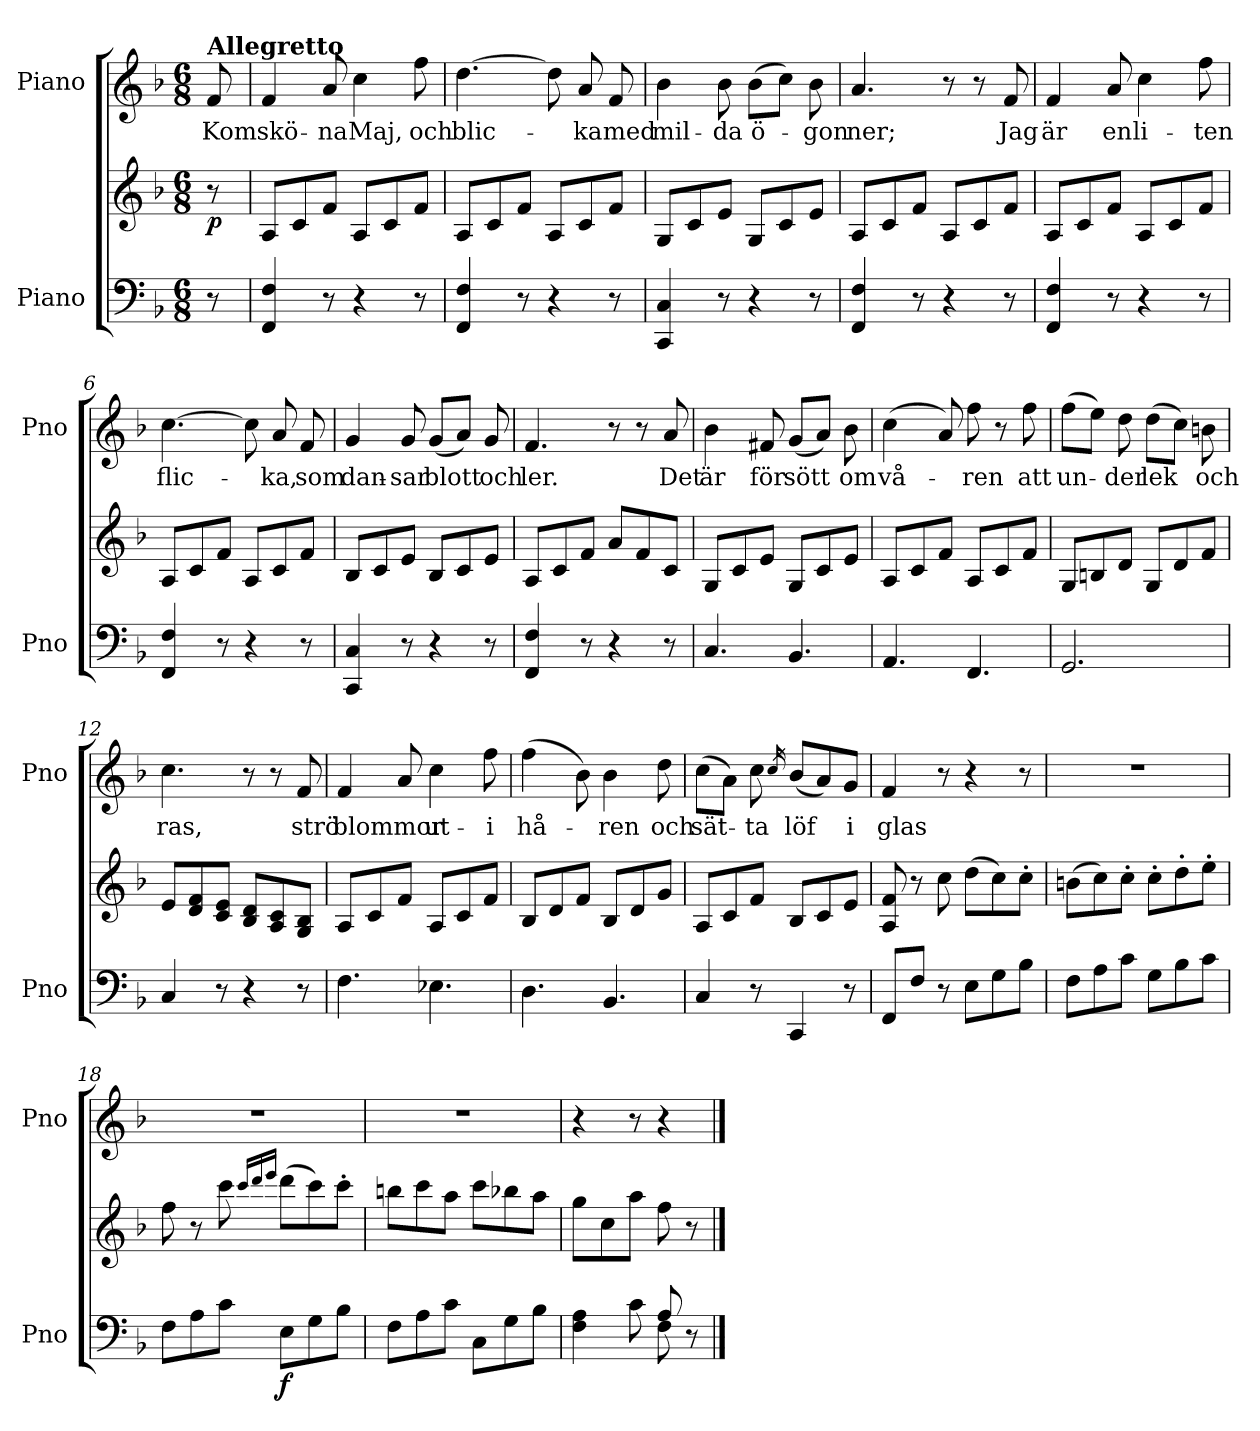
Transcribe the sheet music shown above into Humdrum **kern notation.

**kern	**kern	**dynam	**kern	**text
*part2	*part2	*part2	*part1	*part1
*staff3	*staff2	*staff2/3	*staff1	*staff1
*I"Piano	*	*	*I"Piano	*
*I'Pno	*	*	*I'Pno	*
*clefF4	*clefG2	*	*clefG2	*
*k[b-]	*k[b-]	*	*k[b-]	*
*M6/8	*M6/8	*	*M6/8	*
=	=	=	=	=
!	!	!	!LO:TX:a:B:t=Allegretto	!
!	!	!LO:DY:b	!	!LO:LY:b
8r	8r	p	8f/	Kom
=1	=1	=1	=1	=1
!	!	!	!	!LO:LY:b
4FF/ 4F/	8A/L	.	4f/	skö-
.	8c/	.	.	.
!	!	!	!	!LO:LY:b
8r	8f/J	.	8a/	-na
!	!	!	!	!LO:LY:b
4r	8A/L	.	4cc\	Maj,
.	8c/	.	.	.
!	!	!	!	!LO:LY:b
8r	8f/J	.	8ff\	och
=2	=2	=2	=2	=2
!	!	!	!	!LO:LY:b
4FF/ 4F/	8A/L	.	[4.dd\	blic-
.	8c/	.	.	.
8r	8f/J	.	.	.
4r	8A/L	.	8dd\]	.
!	!	!	!	!LO:LY:b
.	8c/	.	8a/	-ka
!	!	!	!	!LO:LY:b
8r	8f/J	.	8f/	med
=3	=3	=3	=3	=3
!	!	!	!	!LO:LY:b
4CC/ 4C/	8G/L	.	4b-\	mil-
.	8c/	.	.	.
!	!	!	!	!LO:LY:b
8r	8e/J	.	8b-\	-da
!	!	!	!	!LO:LY:b
4r	8G/L	.	(>8b-\L	ö-
.	8c/	.	8cc\J)	.
!	!	!	!	!LO:LY:b
8r	8e/J	.	8b-\	-gon
=4	=4	=4	=4	=4
!	!	!	!	!LO:LY:b
4FF/ 4F/	8A/L	.	4.a/	ner;
.	8c/	.	.	.
8r	8f/J	.	.	.
4r	8A/L	.	8r	.
.	8c/	.	8r	.
!	!	!	!	!LO:LY:b
8r	8f/J	.	8f/	Jag
!!LO:LB:g=z
=5	=5	=5	=5	=5
!	!	!	!	!LO:LY:b
4FF/ 4F/	8A/L	.	4f/	är
.	8c/	.	.	.
!	!	!	!	!LO:LY:b
8r	8f/J	.	8a/	en
!	!	!	!	!LO:LY:b
4r	8A/L	.	4cc\	li-
.	8c/	.	.	.
!	!	!	!	!LO:LY:b
8r	8f/J	.	8ff\	-ten
=6	=6	=6	=6	=6
!	!	!	!	!LO:LY:b
4FF/ 4F/	8A/L	.	[4.cc\	flic-
.	8c/	.	.	.
8r	8f/J	.	.	.
4r	8A/L	.	8cc\]	.
!	!	!	!	!LO:LY:b
.	8c/	.	8a/	-ka,
!	!	!	!	!LO:LY:b
8r	8f/J	.	8f/	som
=7	=7	=7	=7	=7
!	!	!	!	!LO:LY:b
4CC/ 4C/	8B-/L	.	4g/	dan-
.	8c/	.	.	.
!	!	!	!	!LO:LY:b
8r	8e/J	.	8g/	-sar
!	!	!	!	!LO:LY:b
4r	8B-/L	.	(<8g/L	blott
.	8c/	.	8a/J)	.
!	!	!	!	!LO:LY:b
8r	8e/J	.	8g/	och
=8	=8	=8	=8	=8
!	!	!	!	!LO:LY:b
4FF/ 4F/	8A/L	.	4.f/	ler.
.	8c/	.	.	.
8r	8f/J	.	.	.
4r	8a/L	.	8r	.
.	8f/	.	8r	.
!	!	!	!	!LO:LY:b
8r	8c/J	.	8a/	Det
=9	=9	=9	=9	=9
!	!	!	!	!LO:LY:b
4.C/	8G/L	.	4b-\	är
.	8c/	.	.	.
!	!	!	!	!LO:LY:b
.	8e/J	.	8f#X/	för
!	!	!	!	!LO:LY:b
4.BB-/	8G/L	.	(<8g/L	sött
.	8c/	.	8a/J)	.
!	!	!	!	!LO:LY:b
.	8e/J	.	8b-\	om
!!LO:LB:g=z
=10	=10	=10	=10	=10
!	!	!	!	!LO:LY:b
4.AA/	8A/L	.	(>4cc\	vå-
.	8c/	.	.	.
.	8f/J	.	8a/)	.
!	!	!	!	!LO:LY:b
4.FF/	8A/L	.	8ff\	-ren
.	8c/	.	8r	.
!	!	!	!	!LO:LY:b
.	8f/J	.	8ff\	att
=11	=11	=11	=11	=11
!	!	!	!	!LO:LY:b
2.GG/	8G/L	.	(>8ff\L	un-
.	8Bn/	.	8ee\J)	.
!	!	!	!	!LO:LY:b
.	8d/J	.	8dd\	-der
!	!	!	!	!LO:LY:b
.	8G/L	.	(>8dd\L	lek
.	8d/	.	8cc\J)	.
!	!	!	!	!LO:LY:b
.	8f/J	.	8bn\	och
=12	=12	=12	=12	=12
!	!	!	!	!LO:LY:b
4C/	8e/L	.	4.cc\	ras,
.	8d/ 8f/	.	.	.
8r	8c/ 8e/J	.	.	.
4r	8B-/ 8d/L	.	8r	.
.	8A/ 8c/	.	8r	.
!	!	!	!	!LO:LY:b
8r	8G/ 8B-/J	.	8f/	strö
=13	=13	=13	=13	=13
!	!	!	!	!LO:LY:b
4.F\	8A/L	.	4f/	blommor
.	8c/	.	.	.
.	8f/J	.	8a/	.
!	!	!	!	!LO:LY:b
4.E-X\	8A/L	.	4cc\	ut-
.	8c/	.	.	.
!	!	!	!	!LO:LY:b
.	8f/J	.	8ff\	-i
=14	=14	=14	=14	=14
!	!	!	!	!LO:LY:b
4.D\	8B-/L	.	(>4ff\	hå-
.	8d/	.	.	.
.	8f/J	.	8b-\)	.
!	!	!	!	!LO:LY:b
4.BB-/	8B-/L	.	4b-\	-ren
.	8d/	.	.	.
!	!	!	!	!LO:LY:b
.	8g/J	.	8dd\	och
!!LO:LB:g=z
=15	=15	=15	=15	=15
!	!	!	!	!LO:LY:b
4C/	8A/L	.	(>8cc\L	sät-
.	8c/	.	8a\J)	.
!	!	!	!	!LO:LY:b
8r	8f/J	.	8cc\	-ta
.	.	.	16qcc/	.
!	!	!	!	!LO:LY:b
4CC/	8B-/L	.	(<8b-/L	löf
.	8c/	.	8a/)	.
!	!	!	!	!LO:LY:b
8r	8e/J	.	8g/J	i
=16	=16	=16	=16	=16
!	!	!	!	!LO:LY:b
8FF/L	8A/ 8f/	.	4f/	glas
8F/J	8r	.	.	.
8r	8cc\	.	8r	.
8E\L	(>8dd\L	.	4r	.
8G\	8cc\)	.	.	.
8B-\J	8cc'\J	.	8r	.
=17	=17	=17	=17	=17
8F\L	(>8bn\L	.	2.r	.
8A\	8cc\)	.	.	.
8c\J	8cc'\J	.	.	.
8G\L	8cc'\L	.	.	.
8B-\	8dd'\	.	.	.
8c\J	8ee'\J	.	.	.
=18	=18	=18	=18	=18
8F\L	8ff\	.	2.r	.
8A\	8r	.	.	.
8c\J	8ccc\	.	.	.
.	16qccc/LL	.	.	.
.	16qddd/	.	.	.
.	16qeee/JJ	.	.	.
!	!	!LO:DY:b=2	!	!
8E\L	(>8ddd\L	f	.	.
8G\	8ccc\)	.	.	.
8B-\J	8ccc'\J	.	.	.
=19	=19	=19	=19	=19
8F\L	8bbn\L	.	2.r	.
8A\	8ccc\	.	.	.
8c\J	8aa\J	.	.	.
8C\L	8ccc\L	.	.	.
8G\	8bb-X\	.	.	.
8B-\J	8aa\J	.	.	.
=20	=20	=20	=20	=20
*^	*	*	*	*
4F\ 4A\	4.ryy	8gg\L	.	4r	.
.	.	8cc\	.	.	.
8c\	.	8aa\J	.	8r	.
8A/	8F\	8ff\	.	4r	.
8r	8ryy	8r	.	.	.
*v	*v	*	*	*	*
==	==	==	==	==
*-	*-	*-	*-	*-
